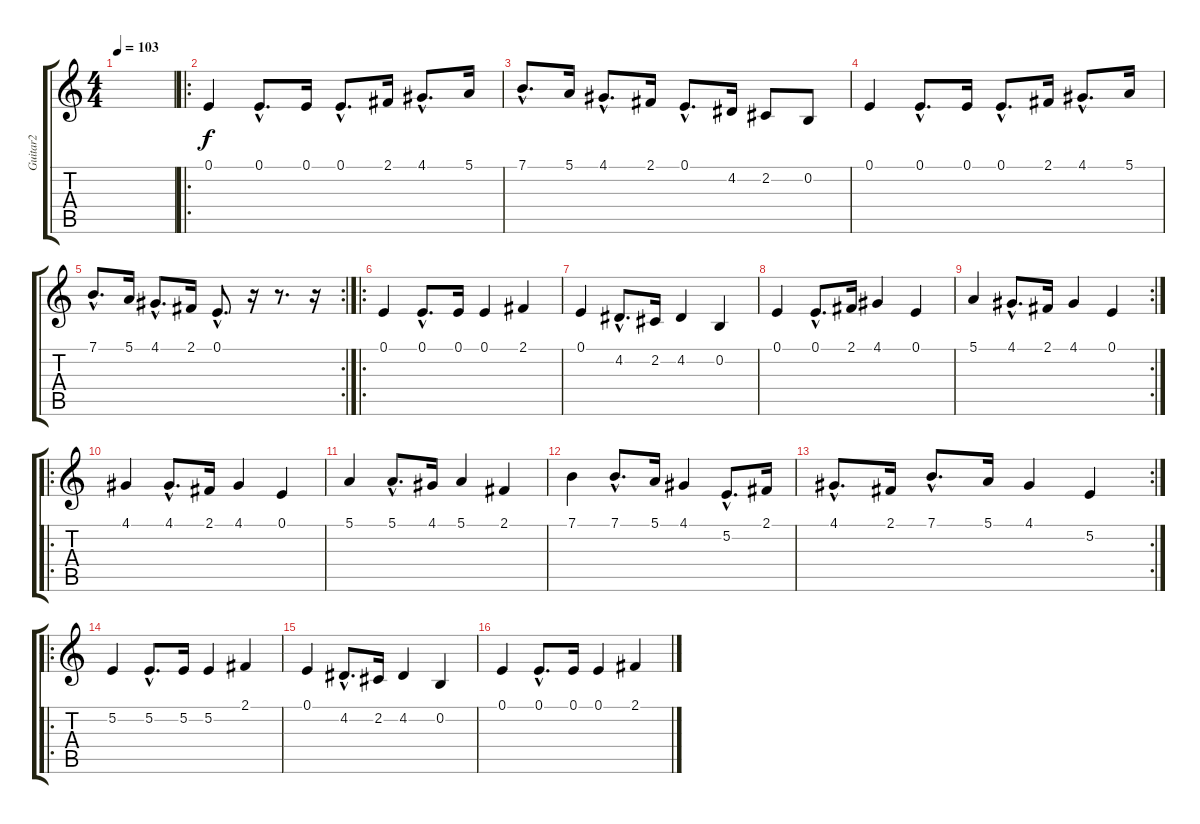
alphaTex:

\track ("Guitar2" "Guitar2") {instrument stringensemble2}
\staff {score tabs}
\tuning (E4 B3 G3 D3 A2 E2) {hide}
\ts (4 4)
\tempo 103
\clef g2
\ks c
|
\ro
0.1.4 0.1{hac}.8{d} 0.1.16 0.1{hac}.8{d} 2.1.16 4.1{hac}.8{d} 5.1.16 |
7.1{hac}.8{d} 5.1.16 4.1{hac}.8{d} 2.1.16 0.1{hac}.8{d} 4.2.16 2.2.8 0.2.8 |
0.1.4 0.1{hac}.8{d} 0.1.16 0.1{hac}.8{d} 2.1.16 4.1{hac}.8{d} 5.1.16 |
\rc 2
7.1{hac}.8{d} 5.1.16 4.1{hac}.8{d} 2.1.16 0.1{hac}.8{d} r.16 r.8{d} r.16 |
\ro
0.1.4 0.1{hac}.8{d} 0.1.16 0.1.4 2.1.4 |
0.1.4 4.2{hac}.8{d} 2.2.16 4.2.4 0.2.4 |
0.1.4 0.1{hac}.8{d} 2.1.16 4.1.4 0.1.4 |
\rc 2
5.1.4 4.1{hac}.8{d} 2.1.16 4.1.4 0.1.4 |
\ro
4.1.4 4.1{hac}.8{d} 2.1.16 4.1.4 0.1.4 |
5.1.4 5.1{hac}.8{d} 4.1.16 5.1.4 2.1.4 |
7.1.4 7.1{hac}.8{d} 5.1.16 4.1.4 5.2{hac}.8{d} 2.1.16 |
\rc 2
4.1{hac}.8{d} 2.1.16 7.1{hac}.8{d} 5.1.16 4.1.4 5.2.4 |
\ro
5.2.4 5.2{hac}.8{d} 5.2.16 5.2.4 2.1.4 |
0.1.4 4.2{hac}.8{d} 2.2.16 4.2.4 0.2.4 |
0.1.4 0.1{hac}.8{d} 0.1.16 0.1.4 2.1.4
